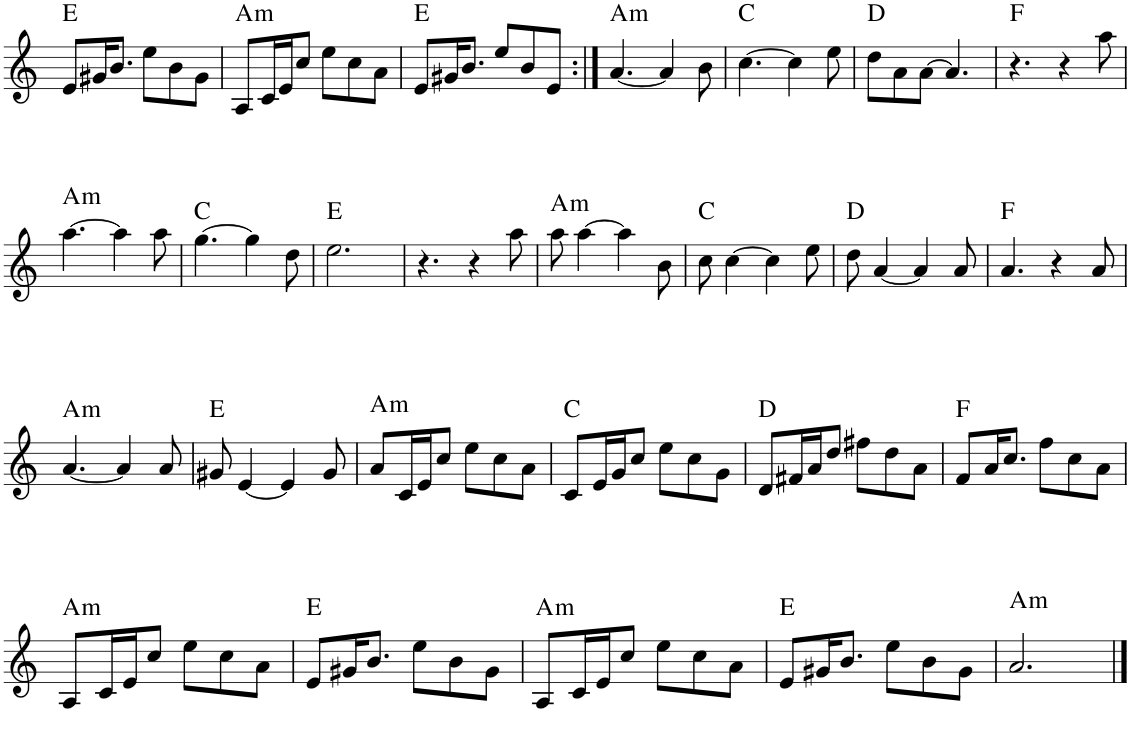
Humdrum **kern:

**kern	**harte
*part1	*part1
*staff1	*
*I"Piano	*
*I'Pno.	*
!!LO:PB:g=z
*clefG2	*
*k[]	*
*M6/8	*
=50	=50
8e/L	E:maj
16g#X/K	.
8.b/J	.
8ee\L	.
8b\	.
8g#\J	.
=51	=51
!	!LO:H:kt=m
8A/L	A:min
16c/L	.
16e/J	.
8cc/J	.
8ee\L	.
8cc\	.
8a\J	.
=52	=52
8e/L	E:maj
16g#X/K	.
8.b/J	.
8ee/L	.
8b/	.
8e/J	.
=53:|!	=53:|!
!	!LO:H:kt=m
[4.a/	A:min
4a/]	.
8b\	.
=54	=54
[4.cc\	C:maj
4cc\]	.
8ee\	.
=55	=55
8dd\L	D:maj
8a\	.
[8a\J	.
4.a/]	.
=56	=56
4.r	F:maj
4r	.
8aa\	.
!!LO:LB:g=z
=57	=57
!	!LO:H:kt=m
[4.aa\	A:min
4aa\]	.
8aa\	.
=58	=58
[4.gg\	C:maj
4gg\]	.
8dd\	.
=59	=59
2.ee\	E:maj
=60	=60
4.r	.
4r	.
8aa\	.
=61	=61
!	!LO:H:kt=m
8aa\	A:min
[4aa\	.
4aa\]	.
8b\	.
=62	=62
8cc\	C:maj
[4cc\	.
4cc\]	.
8ee\	.
=63	=63
8dd\	D:maj
[4a/	.
4a/]	.
8a/	.
=64	=64
4.a/	F:maj
4r	.
8a/	.
!!LO:LB:g=z
=65	=65
!	!LO:H:kt=m
[4.a/	A:min
4a/]	.
8a/	.
=66	=66
8g#X/	E:maj
[4e/	.
4e/]	.
8g#/	.
=67	=67
!	!LO:H:kt=m
8a/L	A:min
16c/L	.
16e/J	.
8cc/J	.
8ee\L	.
8cc\	.
8a\J	.
=68	=68
8c/L	C:maj
16e/L	.
16g/J	.
8cc/J	.
8ee\L	.
8cc\	.
8g\J	.
=69	=69
8d/L	D:maj
16f#X/L	.
16a/J	.
8dd/J	.
8ff#X\L	.
8dd\	.
8a\J	.
=70	=70
8f/L	F:maj
16a/K	.
8.cc/J	.
8ff\L	.
8cc\	.
8a\J	.
!!LO:LB:g=z
=71	=71
!	!LO:H:kt=m
8A/L	A:min
16c/L	.
16e/J	.
8cc/J	.
8ee\L	.
8cc\	.
8a\J	.
=72	=72
8e/L	E:maj
16g#X/K	.
8.b/J	.
8ee\L	.
8b\	.
8g#\J	.
=73	=73
!	!LO:H:kt=m
8A/L	A:min
16c/L	.
16e/J	.
8cc/J	.
8ee\L	.
8cc\	.
8a\J	.
=74	=74
8e/L	E:maj
16g#X/K	.
8.b/J	.
8ee\L	.
8b\	.
8g#\J	.
=75	=75
!	!LO:H:kt=m
2.a/	A:min
==	==
*-	*-
